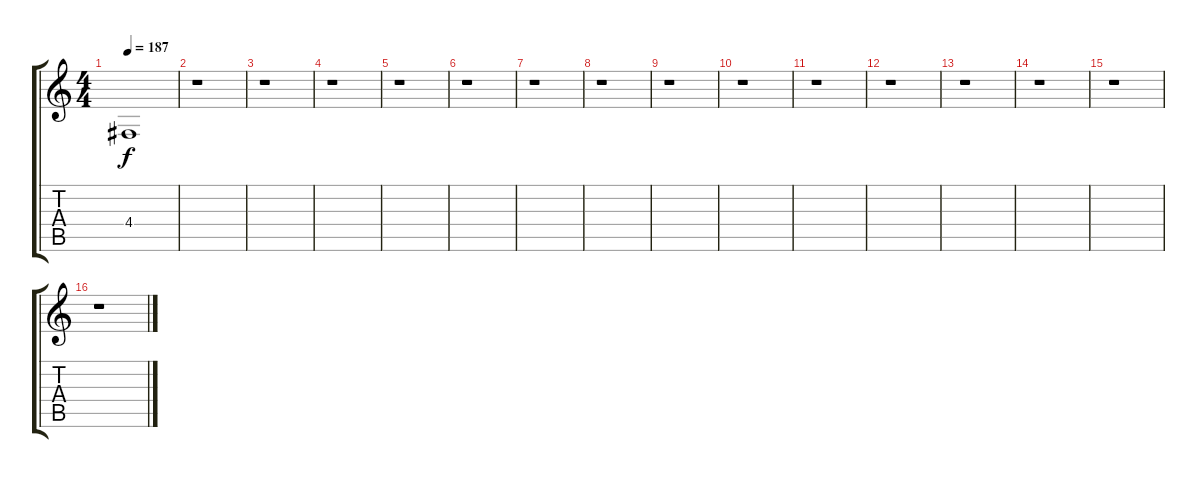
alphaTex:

\track "" {instrument stringensemble1}
\staff {score tabs}
\tuning (E4 B3 G3 D3 A2 E2) {hide}
\ts (4 4)
\tempo 187
\clef g2
\ks c
4.4{t}.1{dy f} |
r.1 |
r.1 |
r.1 |
r.1 |
r.1 |
r.1 |
r.1 |
r.1 |
r.1 |
r.1 |
r.1 |
r.1 |
r.1 |
r.1 |
r.1
